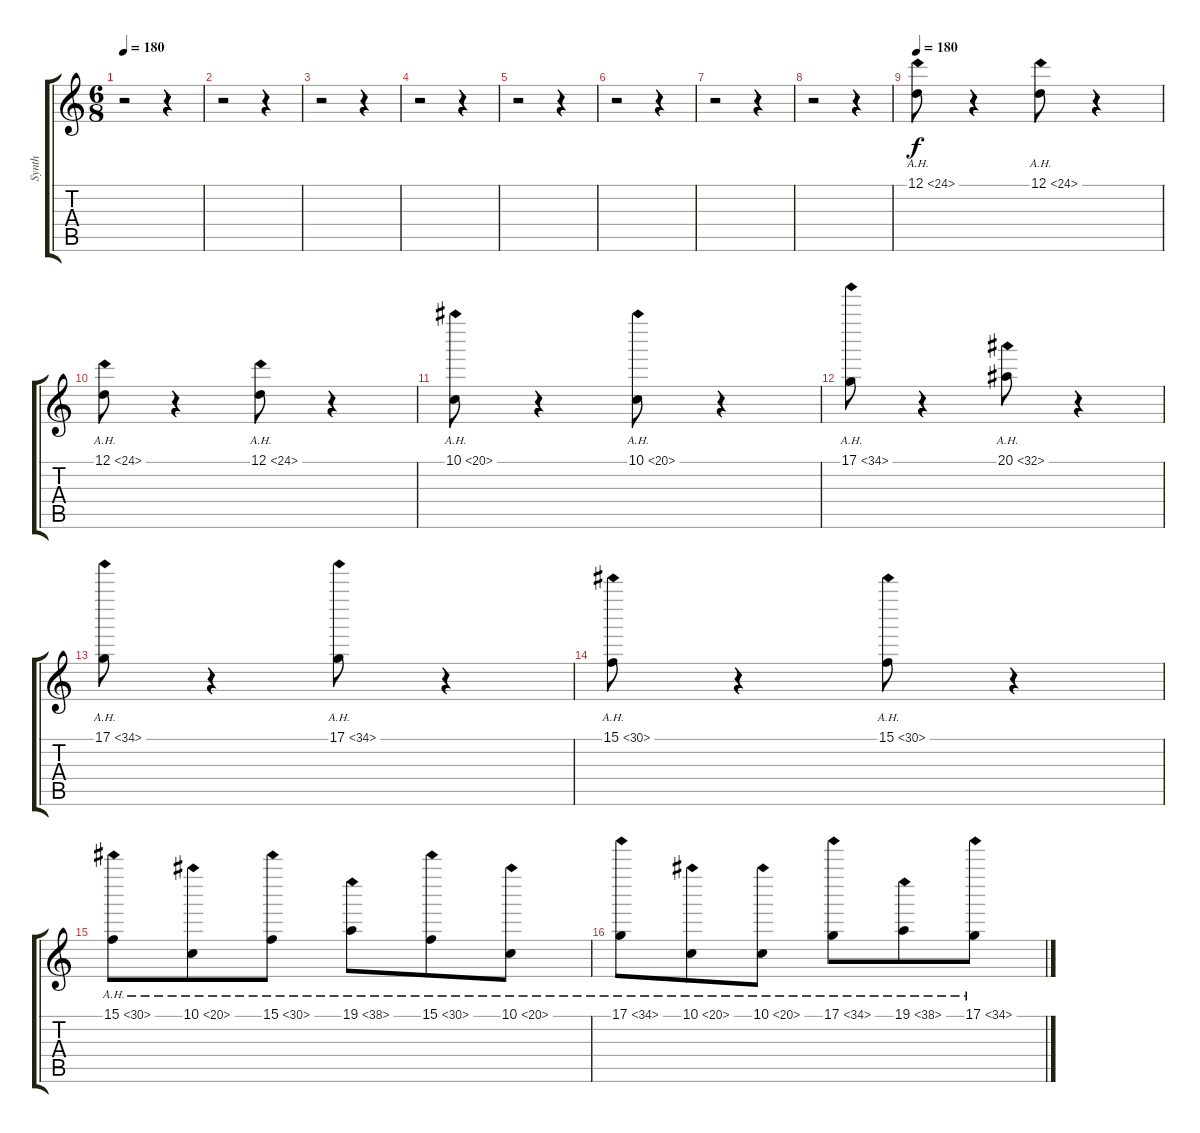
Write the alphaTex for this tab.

\track ("Synth" "Synth") {instrument churchorgan}
\staff {score tabs}
\tuning (D4 A3 F3 C3 G2 D2) {hide}
\ts (6 8)
\tempo 180
\clef g2
\ks c
r.2{dy f} r.4 |
r.2 r.4 |
r.2 r.4 |
r.2 r.4 |
r.2 r.4 |
r.2 r.4 |
r.2 r.4 |
r.2 r.4 |
\tempo 180
12.1{ah 12}.8{volume 14 instrument stringensemble1} r.4 12.1{ah 12}.8 r.4 |
12.1{ah 12}.8 r.4 12.1{ah 12}.8 r.4 |
10.1{ah 10}.8 r.4 10.1{ah 10}.8 r.4 |
17.1{ah 17}.8 r.4 20.1{ah 12}.8 r.4 |
17.1{ah 17}.8 r.4 17.1{ah 17}.8 r.4 |
15.1{ah 15}.8 r.4 15.1{ah 15}.8 r.4 |
15.1{ah 15}.8 10.1{ah 10}.8 15.1{ah 15}.8 19.1{ah 19}.8 15.1{ah 15}.8 10.1{ah 10}.8 |
17.1{ah 17}.8 10.1{ah 10}.8 10.1{ah 10}.8 17.1{ah 17}.8 19.1{ah 19}.8 17.1{ah 17}.8
